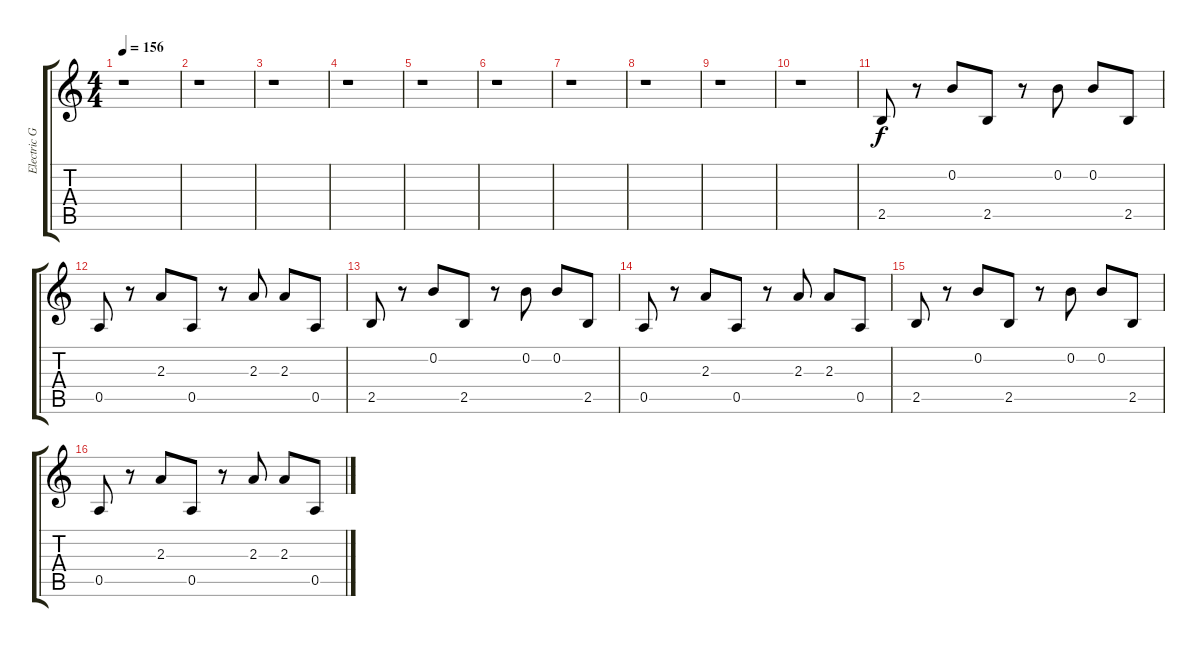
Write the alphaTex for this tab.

\track ("Electric Guitar" "Electric G") {instrument overdrivenguitar}
\staff {score tabs}
\tuning (E4 B3 G3 D3 A2 E2) {hide}
\ts (4 4)
\tempo 156
\clef g2
\ks c
r.1{dy f} |
r.1 |
r.1 |
r.1 |
r.1 |
r.1 |
r.1 |
r.1 |
r.1 |
r.1 |
2.5.8 r.8 0.2.8 2.5.8 r.8 0.2.8 0.2.8 2.5.8 |
0.5.8 r.8 2.3.8 0.5.8 r.8 2.3.8 2.3.8 0.5.8 |
2.5.8 r.8 0.2.8 2.5.8 r.8 0.2.8 0.2.8 2.5.8 |
0.5.8 r.8 2.3.8 0.5.8 r.8 2.3.8 2.3.8 0.5.8 |
2.5.8 r.8 0.2.8 2.5.8 r.8 0.2.8 0.2.8 2.5.8 |
0.5.8 r.8 2.3.8 0.5.8 r.8 2.3.8 2.3.8 0.5.8
